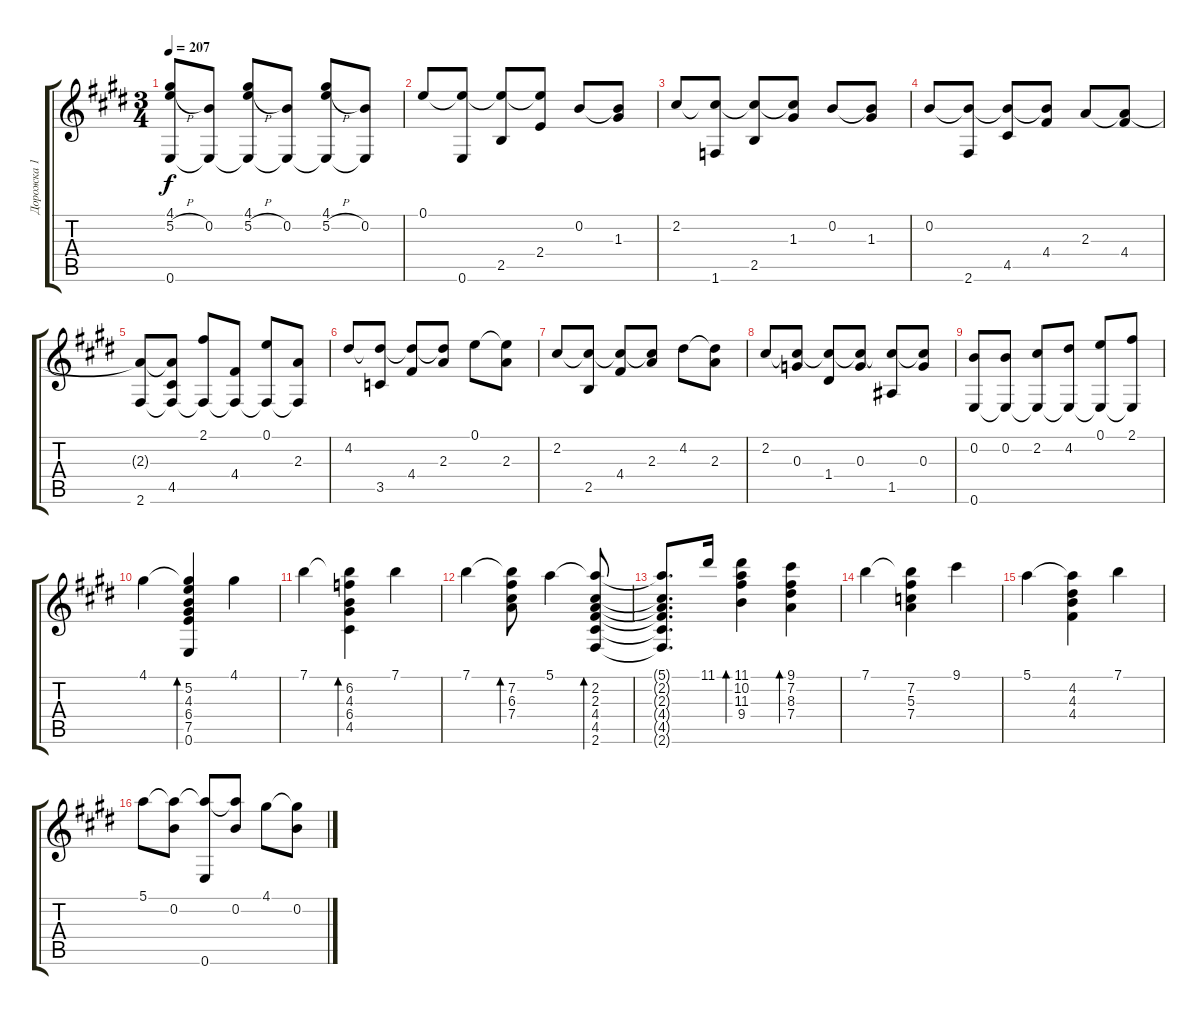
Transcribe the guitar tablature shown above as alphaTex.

\track ("Дорожка 1" "Дорожка 1") {instrument acousticguitarnylon}
\staff {score tabs}
\tuning (E4 B3 G3 D3 A2 E2) {hide}
\ts (3 4)
\tempo 207
\clef g2
\ks e
(4.1 5.2{h} 0.6).8{dy f} (0.2 0.6{t}).8 (4.1 5.2{h} 0.6{t}).8 (0.2 0.6{t}).8 (4.1 5.2{h} 0.6{t}).8 (0.2 0.6{t}).8 |
0.1.8 (0.1{t} 0.6).8 (0.1{t} 2.5).8 (0.1{t} 2.4).8 0.2.8 (0.2{t} 1.3).8 |
2.2.8 (2.2{t} 1.6).8 (2.2{t} 2.5).8 (2.2{t} 1.3).8 0.2.8 (0.2{t} 1.3).8 |
0.2.8 (0.2{t} 2.6).8 (0.2{t} 4.5).8 (0.2{t} 4.4).8 2.3.8 (2.3{t} 4.4).8 |
(2.3{t} 2.6).8 (2.3{t} 4.5 2.6{t}).8 (2.1 2.6{t}).8 (4.4 2.6{t}).8 (0.1 2.6{t}).8 (2.3 2.6{t}).8 |
4.2.8 (4.2{t} 3.5).8 (4.2{t} 4.4).8 (4.2{t} 2.3).8 0.1.8 (0.1{t} 2.3).8 |
2.2.8 (2.2{t} 2.5).8 (2.2{t} 4.4).8 (2.2{t} 2.3).8 4.2.8 (4.2{t} 2.3).8 |
2.2.8 (2.2{t} 0.3).8 (2.2{t} 1.4).8 (2.2{t} 0.3).8 (2.2{t} 1.5).8 (2.2{t} 0.3).8 |
(0.2 0.6).8 (0.2 0.6{t}).8 (2.2 0.6{t}).8 (4.2 0.6{t}).8 (0.1 0.6{t}).8 (2.1 0.6{t}).8 |
4.1.4 (4.1{t} 5.2 4.3 6.4 7.5 0.6).4{bd 120} 4.1.4 |
7.1.4 (7.1{t} 6.2 4.3 6.4 4.5).4{bd 120} 7.1.4 |
7.1.4 (7.1{t} 7.2 6.3 7.4).8{bd 120} 5.1.4 (5.1{t} 2.2 2.3 4.4 4.5 2.6).8{bd 120} |
(5.1{t} 2.2{t} 2.3{t} 4.4{t} 4.5{t} 2.6{t}).8{d} 11.1.16 (11.1 10.2 11.3 9.4).4{bd 120} (9.1 7.2 8.3 7.4).4{bd 120} |
7.1.4 (7.1{t} 7.2 5.3 7.4).4 9.1.4 |
5.1.4 (5.1{t} 4.2 4.3 4.4).4 7.1.4 |
5.1.8 (5.1{t} 0.2).8 (5.1{t} 0.6).8 (5.1{t} 0.2).8 4.1.8 (4.1{t} 0.2).8
